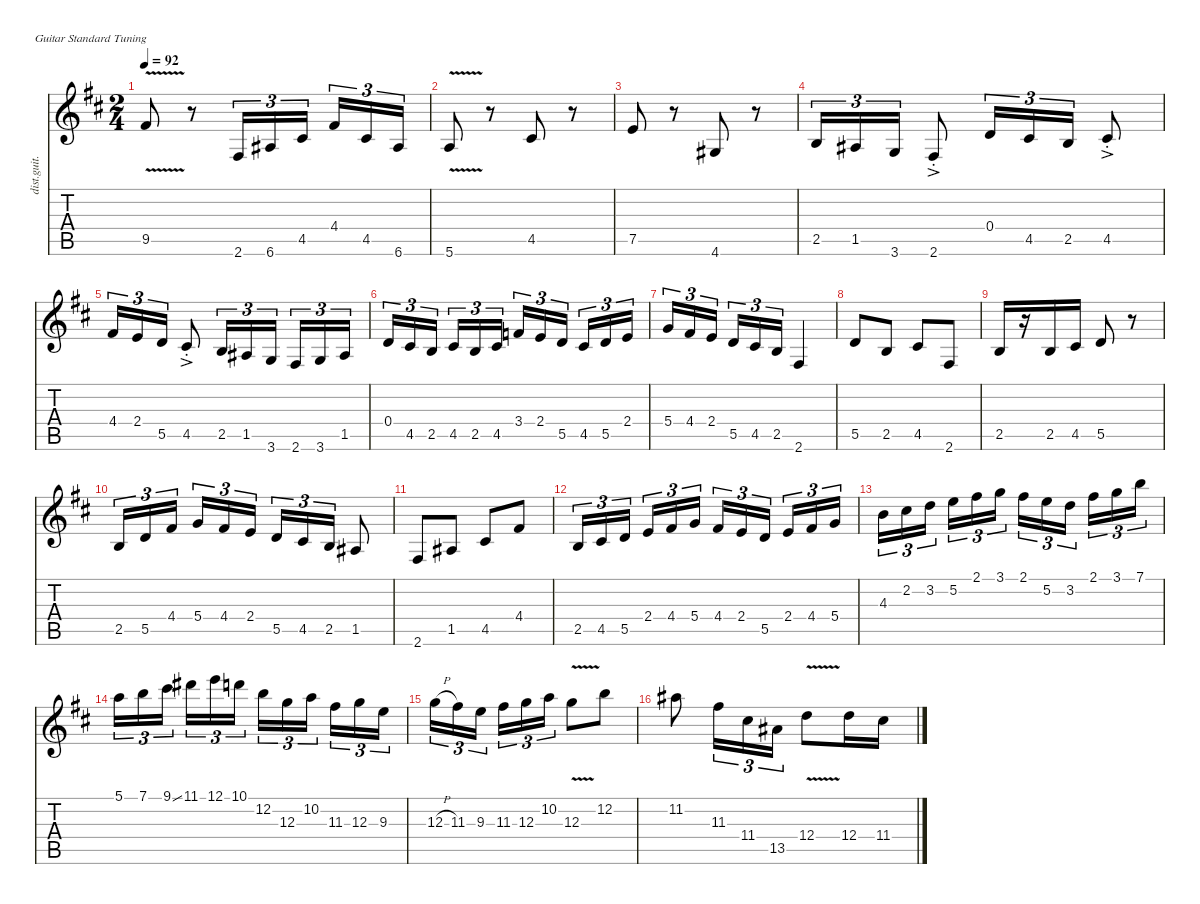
\defaultSystemsLayout 4
\hideDynamics
\bracketExtendMode nobrackets
\otherSystemsTrackNameOrientation horizontal
\track ("Jason Beecker Lead 2" "dist.guit.") {instrument distortionguitar}
\staff {score tabs}
\tuning (E4 B3 G3 D3 A2 E2)
\ts (2 4)
\tempo 92
\clef g2
\ks d
9.5{v acc #}.8{dy mf beam Up} r.8{beam Up} 2.6{acc #}.16{tu (3 2) beam Up} 6.6{acc #}.16{tu (3 2) beam Up} 4.5{acc #}.16{tu (3 2) beam Up} 4.4{acc #}.16{tu (3 2) beam Up} 4.5{acc #}.16{tu (3 2) beam Up} 6.6{acc #}.16{tu (3 2) beam Up} |
5.6{v acc forcenatural}.8{beam Up} r.8{beam Up} 4.5{acc #}.8{beam Up} r.8{beam Up} |
7.5{acc forcenatural}.8{beam Up} r.8{beam Up} 4.6{acc #}.8{beam Up} r.8{beam Up} |
2.5{acc forcenatural}.16{tu (3 2) beam Up} 1.5{acc #}.16{tu (3 2) beam Up} 3.6{acc forcenatural}.16{tu (3 2) beam Up} 2.6{ac st acc #}.8{dy mp beam Up} 0.4{acc forcenatural}.16{tu (3 2) dy mf beam Up} 4.5{acc #}.16{tu (3 2) beam Up} 2.5{acc forcenatural}.16{tu (3 2) beam Up} 4.5{ac st acc #}.8{dy mp beam Up} |
4.4{acc #}.16{tu (3 2) dy mf beam Up} 2.4{acc forcenatural}.16{tu (3 2) beam Up} 5.5{acc forcenatural}.16{tu (3 2) beam Up} 4.5{ac st acc #}.8{dy mp beam Up} 2.5{acc forcenatural}.16{tu (3 2) dy mf beam Up} 1.5{acc #}.16{tu (3 2) beam Up} 3.6{acc forcenatural}.16{tu (3 2) beam Up} 2.6{acc #}.16{tu (3 2) beam Up} 3.6{acc forcenatural}.16{tu (3 2) beam Up} 1.5{acc #}.16{tu (3 2) beam Up} |
0.4{acc forcenatural}.16{tu (3 2) beam Up} 4.5{acc #}.16{tu (3 2) beam Up} 2.5{acc forcenatural}.16{tu (3 2) beam Up} 4.5{acc #}.16{tu (3 2) beam Up} 2.5{acc forcenatural}.16{tu (3 2) beam Up} 4.5{acc #}.16{tu (3 2) beam Up} 3.4{acc forcenatural}.16{tu (3 2) beam Up} 2.4{acc forcenatural}.16{tu (3 2) beam Up} 5.5{acc forcenatural}.16{tu (3 2) beam Up} 4.5{acc #}.16{tu (3 2) beam Up} 5.5{acc forcenatural}.16{tu (3 2) beam Up} 2.4{acc forcenatural}.16{tu (3 2) beam Up} |
5.4{acc forcenatural}.16{tu (3 2) beam Up} 4.4{acc #}.16{tu (3 2) beam Up} 2.4{acc forcenatural}.16{tu (3 2) beam Up} 5.5{acc forcenatural}.16{tu (3 2) beam Up} 4.5{acc #}.16{tu (3 2) beam Up} 2.5{acc forcenatural}.16{tu (3 2) beam Up} 2.6{acc #}.4{beam Up} |
5.5{acc forcenatural}.8{beam Up} 2.5{acc forcenatural}.8{beam Up} 4.5{acc #}.8{beam Up} 2.6{acc #}.8{beam Up} |
2.5{acc forcenatural}.16{beam Up} r.16{beam Up} 2.5{acc forcenatural}.16{beam Up} 4.5{acc #}.16{beam Up} 5.5{acc forcenatural}.8{beam Up} r.8{beam Up} |
2.5{acc forcenatural}.16{tu (3 2) beam Up} 5.5{acc forcenatural}.16{tu (3 2) beam Up} 4.4{acc #}.16{tu (3 2) beam Up} 5.4{acc forcenatural}.16{tu (3 2) beam Up} 4.4{acc #}.16{tu (3 2) beam Up} 2.4{acc forcenatural}.16{tu (3 2) beam Up} 5.5{acc forcenatural}.16{tu (3 2) beam Up} 4.5{acc #}.16{tu (3 2) beam Up} 2.5{acc forcenatural}.16{tu (3 2) beam Up} 1.5{acc #}.8{beam Up} |
2.6{acc #}.8{beam Up} 1.5{acc #}.8{beam Up} 4.5{acc #}.8{beam Up} 4.4{acc #}.8{beam Up} |
2.5{acc forcenatural}.16{tu (3 2) beam Up} 4.5{acc #}.16{tu (3 2) beam Up} 5.5{acc forcenatural}.16{tu (3 2) beam Up} 2.4{acc forcenatural}.16{tu (3 2) beam Up} 4.4{acc #}.16{tu (3 2) beam Up} 5.4{acc forcenatural}.16{tu (3 2) beam Up} 4.4{acc #}.16{tu (3 2) beam Up} 2.4{acc forcenatural}.16{tu (3 2) beam Up} 5.5{acc forcenatural}.16{tu (3 2) beam Up} 2.4{acc forcenatural}.16{tu (3 2) beam Up} 4.4{acc #}.16{tu (3 2) beam Up} 5.4{acc forcenatural}.16{tu (3 2) beam Up} |
4.3{acc forcenatural}.16{tu (3 2) beam Down} 2.2{acc #}.16{tu (3 2) beam Down} 3.2{acc forcenatural}.16{tu (3 2) beam Down} 5.2{acc forcenatural}.16{tu (3 2) beam Down} 2.1{acc #}.16{tu (3 2) beam Down} 3.1{acc forcenatural}.16{tu (3 2) beam Down} 2.1{acc #}.16{tu (3 2) beam Down} 5.2{acc forcenatural}.16{tu (3 2) beam Down} 3.2{acc forcenatural}.16{tu (3 2) beam Down} 2.1{acc #}.16{tu (3 2) beam Down} 3.1{acc forcenatural}.16{tu (3 2) beam Down} 7.1{acc forcenatural}.16{tu (3 2) beam Down} |
5.1{acc forcenatural}.16{tu (3 2) beam Down} 7.1{acc forcenatural}.16{tu (3 2) beam Down} 9.1{ss acc #}.16{tu (3 2) beam Down} 11.1{acc #}.16{tu (3 2) beam Down} 12.1{acc forcenatural}.16{tu (3 2) beam Down} 10.1{acc forcenatural}.16{tu (3 2) beam Down} 12.2{acc forcenatural}.16{tu (3 2) beam Down} 12.3{acc forcenatural}.16{tu (3 2) beam Down} 10.2{acc forcenatural}.16{tu (3 2) beam Down} 11.3{acc #}.16{tu (3 2) beam Down} 12.3{acc forcenatural}.16{tu (3 2) beam Down} 9.3{acc forcenatural}.16{tu (3 2) beam Down} |
12.3{h acc forcenatural}.16{tu (3 2) beam Down} 11.3{acc #}.16{tu (3 2) beam Down} 9.3{acc forcenatural}.16{tu (3 2) beam Down} 11.3{acc #}.16{tu (3 2) beam Down} 12.3{acc forcenatural}.16{tu (3 2) beam Down} 10.2{acc forcenatural}.16{tu (3 2) beam Down} 12.3{v acc forcenatural}.8{beam Down} 12.2{acc forcenatural}.8{beam Down} |
11.2{acc #}.8{beam Down} 11.3{acc #}.16{tu (3 2) beam Down} 11.4{acc #}.16{tu (3 2) beam Down} 13.5{acc #}.16{tu (3 2) beam Down} 12.4{v acc forcenatural}.8{beam Down} 12.4{acc forcenatural}.16{beam Down} 11.4{acc #}.16{beam Down}
